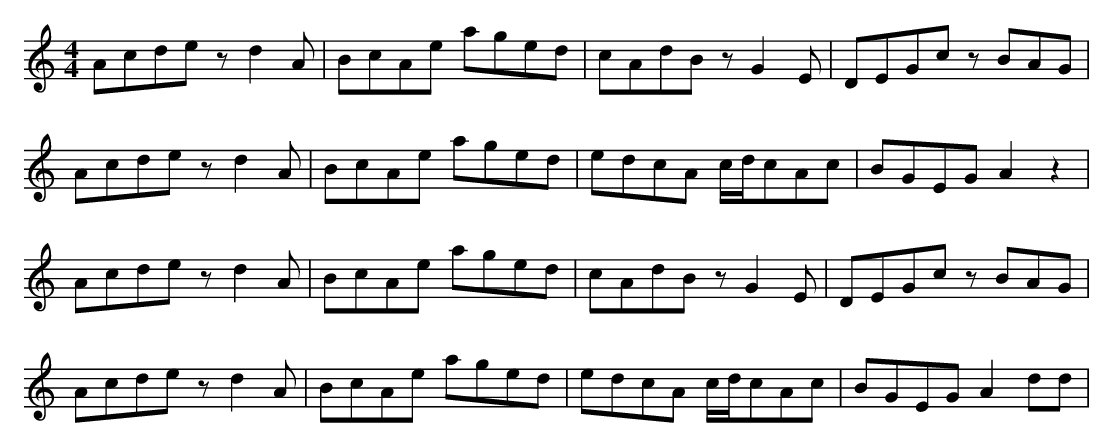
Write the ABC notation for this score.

X:1
M:4/4
K:Amin
Acde zd2A|BcAe aged|cAdB zG2E|DEGc zBAG|
Acde zd2A|BcAe aged|edcA c/d/cAc|BGEG A2 z2|
Acde zd2A|BcAe aged|cAdB zG2E|DEGc zBAG|
Acde zd2A|BcAe aged|edcA c/d/cAc|BGEG A2 dd|
